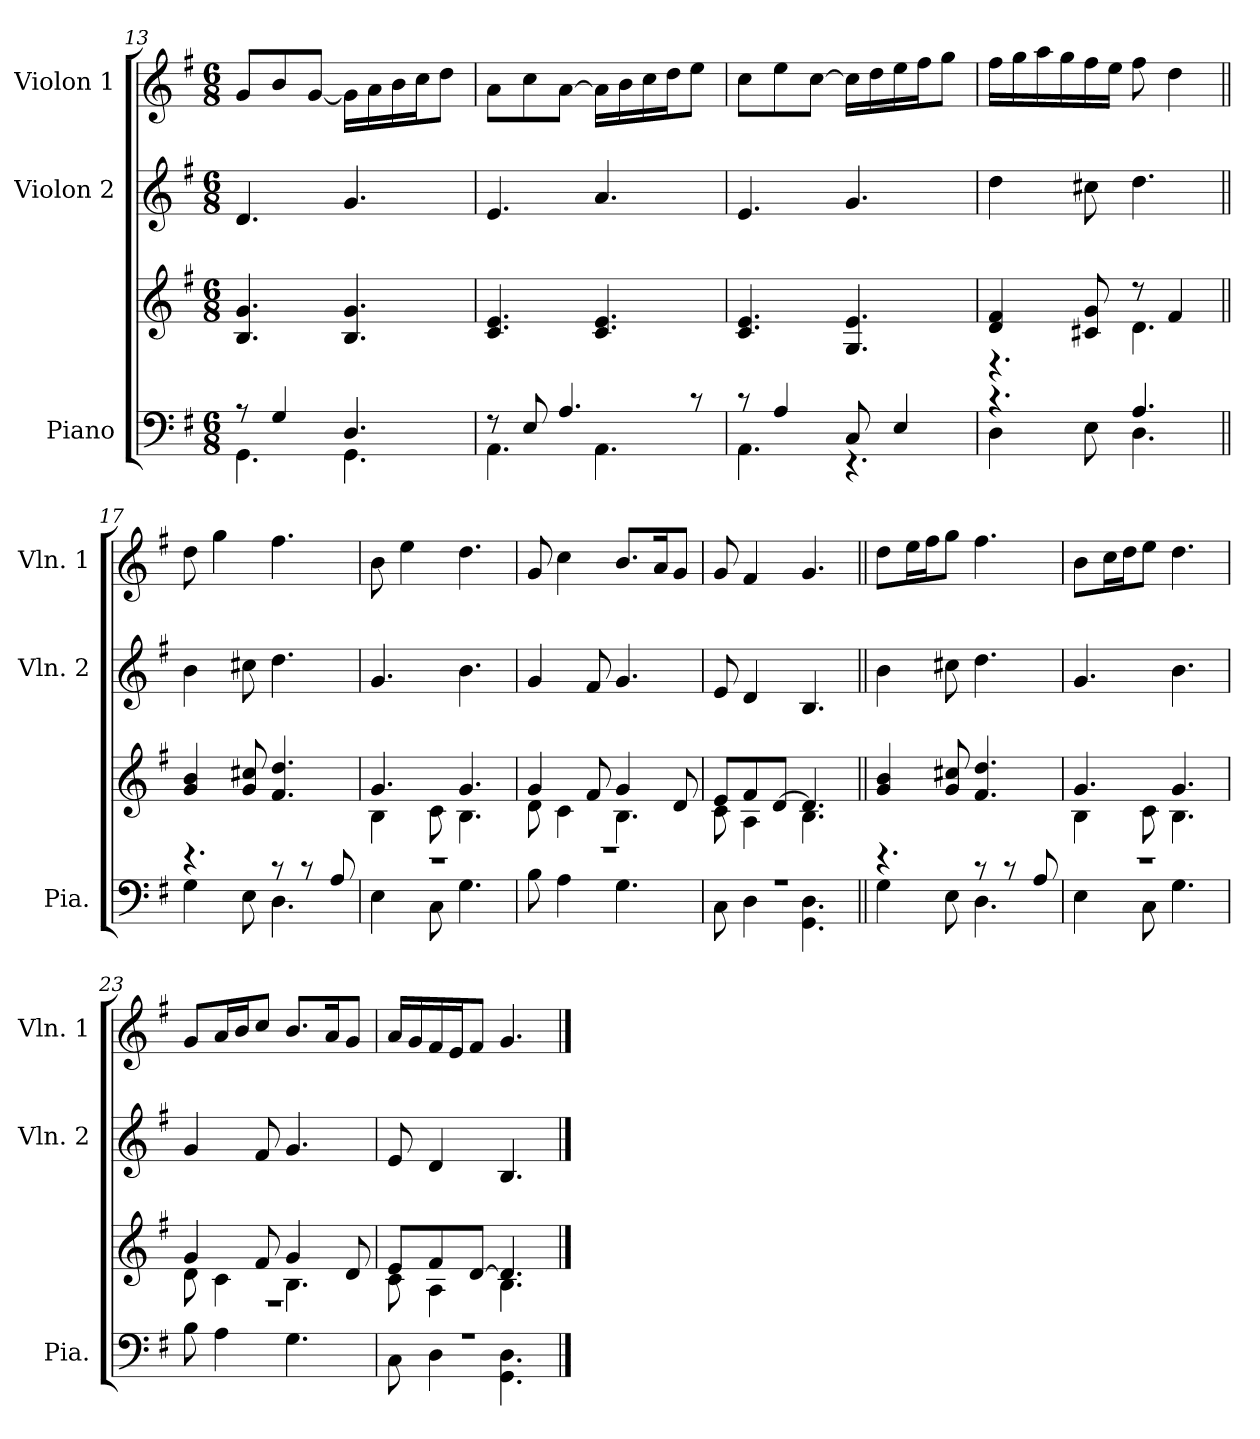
**kern	**kern	**kern	**kern
*part3	*part3	*part2	*part1
*staff4	*staff3	*staff2	*staff1
*I"Piano	*	*I"Violon 2	*I"Violon 1
*I'Pia.	*	*I'Vln. 2	*I'Vln. 1
*clefF4	*clefG2	*clefG2	*clefG2
*k[f#]	*k[f#]	*k[f#]	*k[f#]
*M6/8	*M6/8	*M6/8	*M6/8
=13	=13	=13	=13
*^	*	*	*
8r	4.GG\	4.B/ 4.g/	4.d/	8g/L
4G/	.	.	.	8b/
.	.	.	.	[8g/J
4.D/	4.GG\	4.B/ 4.g/	4.g/	16g\LL]
.	.	.	.	16a\
.	.	.	.	16b\
.	.	.	.	16cc\J
.	.	.	.	8dd\J
=14	=14	=14	=14	=14
8r	4.AA\	4.c/ 4.e/	4.e/	8a\L
8E/	.	.	.	8cc\
4.A/	.	.	.	[8a\J
.	4.AA\	4.c/ 4.e/	4.a/	16a\LL]
.	.	.	.	16b\
.	.	.	.	16cc\
.	.	.	.	16dd\J
8r	.	.	.	8ee\J
=15	=15	=15	=15	=15
8r	4.AA\	4.c/ 4.e/	4.e/	8cc\L
4A/	.	.	.	8ee\
.	.	.	.	[8cc\J
8C/	4.r	4.G/ 4.e/	4.g/	16cc\LL]
.	.	.	.	16dd\
4E/	.	.	.	16ee\
.	.	.	.	16ff#\J
.	.	.	.	8gg\J
=16	=16	=16	=16	=16
*	*	*^	*	*
4.r	4D\	4d/ 4f#/	4.r	4dd\	16ff#\LL
.	.	.	.	.	16gg\
.	.	.	.	.	16aa\
.	.	.	.	.	16gg\
.	8E\	8c#X/ 8g/	.	8cc#X\	16ff#\
.	.	.	.	.	16ee\JJ
4.A/	4.D\	8r	4.d\	4.dd\	8ff#\
.	.	4f#/	.	.	4dd\
*	*	*v	*v	*	*
=17||	=17||	=17||	=17||	=17||
4.r	4G\	4g/ 4b/	4b\	8dd\
.	.	.	.	4gg\
.	8E\	8g/ 8cc#X/	8cc#X\	.
8r	4.D\	4.f#/ 4.dd/	4.dd\	4.ff#\
8r	.	.	.	.
8A/	.	.	.	.
=18	=18	=18	=18	=18
*	*	*^	*	*
2.r	4E\	4.g/	4B\	4.g/	8b\
.	.	.	.	.	4ee\
.	8C\	.	8c\	.	.
.	4.G\	4.g/	4.B\	4.b\	4.dd\
=19	=19	=19	=19	=19	=19
2.r	8B\	4g/	8d\	4g/	8g/
.	4A\	.	4c\	.	4cc\
.	.	8f#/	.	8f#/	.
.	4.G\	4g/	4.B\	4.g/	8.b/L
.	.	.	.	.	16a/K
.	.	8d/	.	.	8g/J
=20	=20	=20	=20	=20	=20
2.r	8C\	8e/L	8c\	8e/	8g/
.	4D\	8f#/	4A\	4d/	4f#/
.	.	[8d/J	.	.	.
.	4.GG\ 4.D\	4.d/]	4.B\	4.B/	4.g/
*	*	*v	*v	*	*
=21||	=21||	=21||	=21||	=21||
4.r	4G\	4g/ 4b/	4b\	8dd\L
.	.	.	.	16ee\L
.	.	.	.	16ff#\J
.	8E\	8g/ 8cc#X/	8cc#X\	8gg\J
8r	4.D\	4.f#/ 4.dd/	4.dd\	4.ff#\
8r	.	.	.	.
8A/	.	.	.	.
=22	=22	=22	=22	=22
*	*	*^	*	*
2.r	4E\	4.g/	4B\	4.g/	8b\L
.	.	.	.	.	16cc\L
.	.	.	.	.	16dd\J
.	8C\	.	8c\	.	8ee\J
.	4.G\	4.g/	4.B\	4.b\	4.dd\
=23	=23	=23	=23	=23	=23
2.r	8B\	4g/	8d\	4g/	8g/L
.	4A\	.	4c\	.	16a/L
.	.	.	.	.	16b/J
.	.	8f#/	.	8f#/	8cc/J
.	4.G\	4g/	4.B\	4.g/	8.b/L
.	.	.	.	.	16a/K
.	.	8d/	.	.	8g/J
=24	=24	=24	=24	=24	=24
2.r	8C\	8e/L	8c\	8e/	16a/LL
.	.	.	.	.	16g/
.	4D\	8f#/	4A\	4d/	16f#/
.	.	.	.	.	16e/J
.	.	[8d/J	.	.	8f#/J
.	4.GG\ 4.D\	4.d/]	4.B\	4.B/	4.g/
*v	*v	*	*	*	*
*	*v	*v	*	*
==	==	==	==
*-	*-	*-	*-
